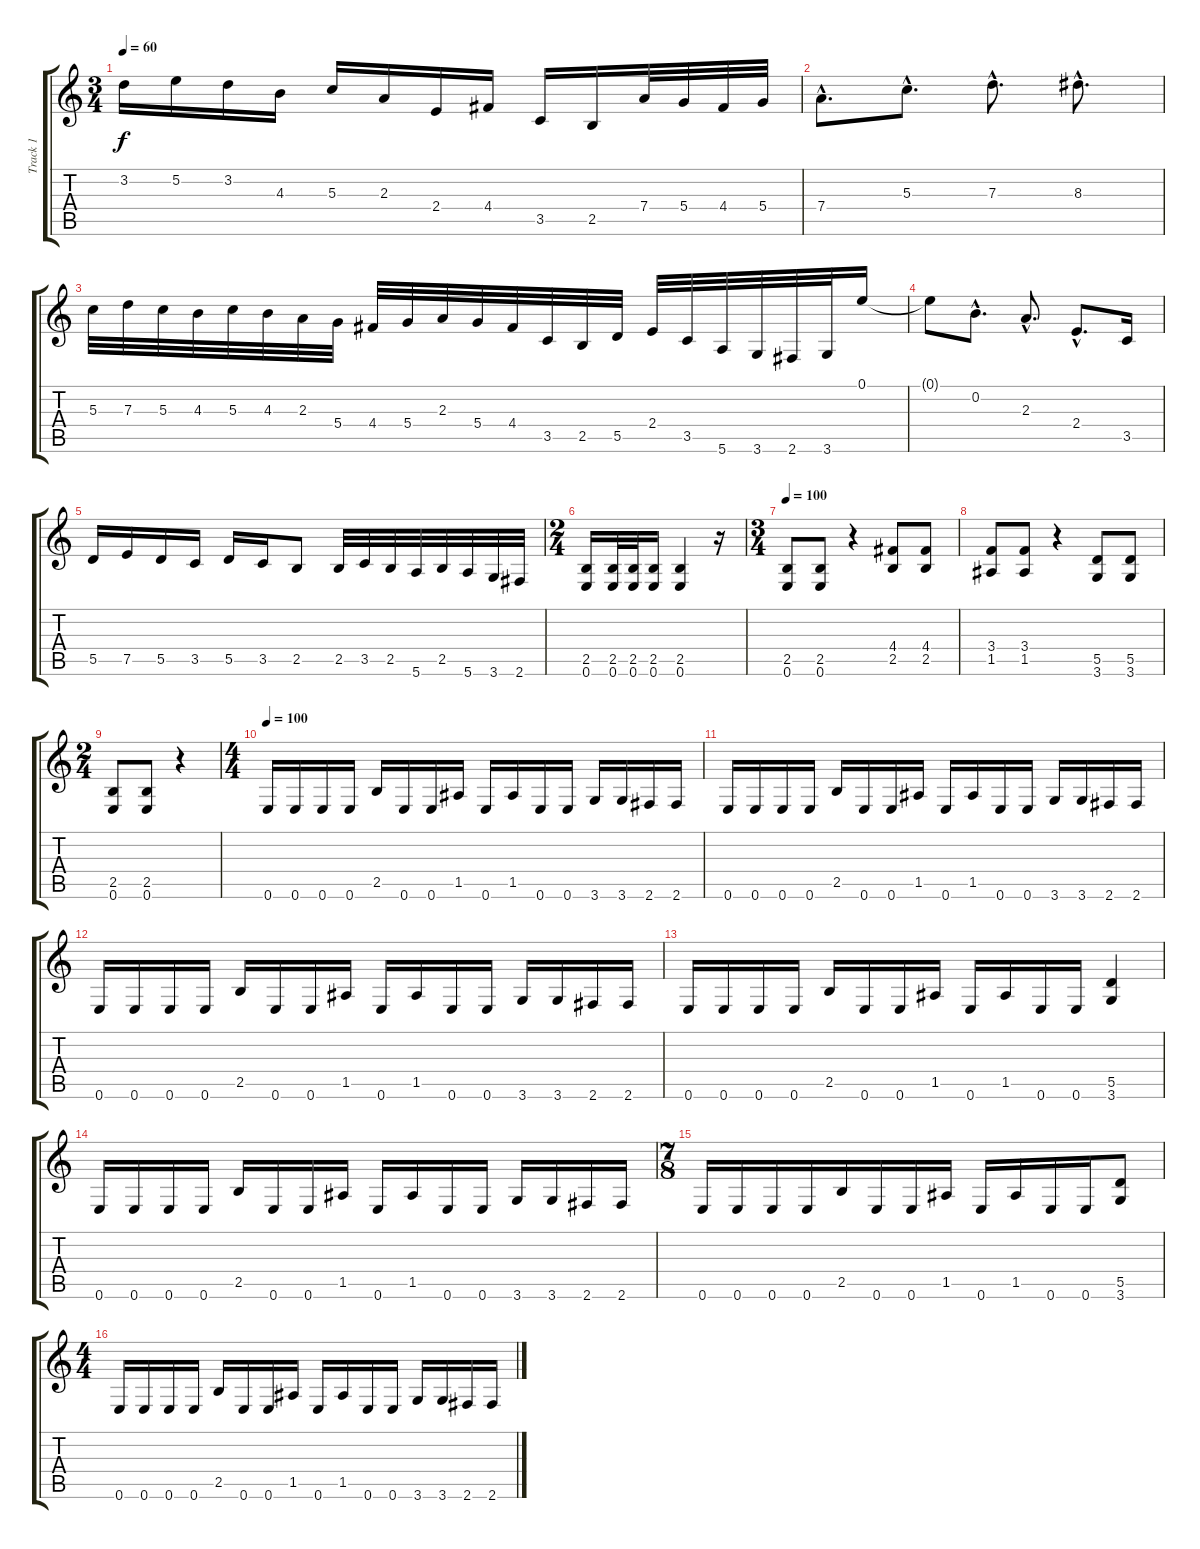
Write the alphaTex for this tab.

\track ("Track 1" "Track 1") {instrument distortionguitar}
\staff {score tabs}
\tuning (E4 B3 G3 D3 A2 E2) {hide}
\ts (3 4)
\tempo 60
\clef g2
\ks c
3.2.16{dy f} 5.2.16 3.2.16 4.3.16 5.3.16 2.3.16 2.4.16 4.4.16 3.5.16 2.5.16 7.4.32 5.4.32 4.4.32 5.4.32 |
7.4{hac}.8{d} 5.3{hac}.8{d} 7.3{hac}.8{d} 8.3{hac}.8{d} |
5.3.32 7.3.32 5.3.32 4.3.32 5.3.32 4.3.32 2.3.32 5.4.32 4.4.32 5.4.32 2.3.32 5.4.32 4.4.32 3.5.32 2.5.32 5.5.32 2.4.32 3.5.32 5.6.32 3.6.32 2.6.32 3.6.32 0.1.16 |
0.1{t}.8 0.2{hac}.8{d} 2.3{hac}.8{d} 2.4{hac}.8{d} 3.5.16 |
5.5.16 7.5.16 5.5.16 3.5.16 5.5.16 3.5.16 2.5.8 2.5.32 3.5.32 2.5.32 5.6.32 2.5.32 5.6.32 3.6.32 2.6.32 |
\ts (2 4)
(2.5 0.6).16 (2.5 0.6).32 (2.5 0.6).32 (2.5 0.6).16 (2.5 0.6).4 r.16 |
\ts (3 4)
\tempo 100
(2.5 0.6).8 (2.5 0.6).8 r.4 (4.4 2.5).8 (4.4 2.5).8 |
(3.4 1.5).8 (3.4 1.5).8 r.4 (5.5 3.6).8 (5.5 3.6).8 |
\ts (2 4)
(2.5 0.6).8 (2.5 0.6).8 r.4 |
\ts (4 4)
\tempo 100
0.6.16{balance 0} 0.6.16 0.6.16 0.6.16 2.5.16 0.6.16 0.6.16 1.5.16 0.6.16 1.5.16 0.6.16 0.6.16 3.6.16 3.6.16 2.6.16 2.6.16 |
0.6.16 0.6.16 0.6.16 0.6.16 2.5.16 0.6.16 0.6.16 1.5.16 0.6.16 1.5.16 0.6.16 0.6.16 3.6.16 3.6.16 2.6.16 2.6.16 |
0.6.16 0.6.16 0.6.16 0.6.16 2.5.16 0.6.16 0.6.16 1.5.16 0.6.16 1.5.16 0.6.16 0.6.16 3.6.16 3.6.16 2.6.16 2.6.16 |
0.6.16 0.6.16 0.6.16 0.6.16 2.5.16 0.6.16 0.6.16 1.5.16 0.6.16 1.5.16 0.6.16 0.6.16 (5.5 3.6).4 |
0.6.16{balance 8} 0.6.16 0.6.16 0.6.16 2.5.16 0.6.16 0.6.16 1.5.16 0.6.16 1.5.16 0.6.16 0.6.16 3.6.16 3.6.16 2.6.16 2.6.16 |
\ts (7 8)
0.6.16 0.6.16 0.6.16 0.6.16 2.5.16 0.6.16 0.6.16 1.5.16 0.6.16 1.5.16 0.6.16 0.6.16 (5.5 3.6).8 |
\ts (4 4)
0.6.16{balance 8} 0.6.16 0.6.16 0.6.16 2.5.16 0.6.16 0.6.16 1.5.16 0.6.16 1.5.16 0.6.16 0.6.16 3.6.16 3.6.16 2.6.16 2.6.16
